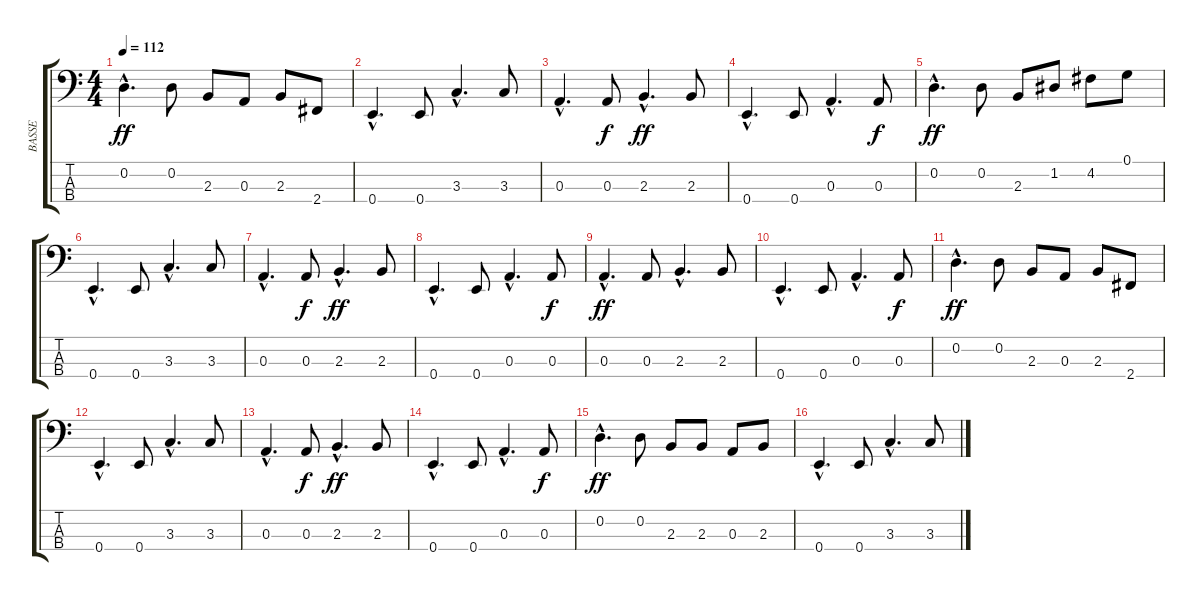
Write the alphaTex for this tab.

\track ("BASSE" "BASSE") {instrument electricbassfinger}
\staff {score tabs}
\tuning (G2 D2 A1 E1) {hide}
\ts (4 4)
\tempo 112
\clef f4
\ks c
0.2{hac}.4{d dy ff} 0.2.8 2.3.8 0.3.8 2.3.8 2.4.8 |
0.4{hac}.4{d} 0.4.8 3.3{hac}.4{d} 3.3.8 |
0.3{hac}.4{d} 0.3.8{dy f} 2.3{hac}.4{d dy ff} 2.3.8 |
0.4{hac}.4{d} 0.4.8 0.3{hac}.4{d} 0.3.8{dy f} |
0.2{hac}.4{d dy ff} 0.2.8 2.3.8 1.2.8 4.2.8 0.1.8 |
0.4{hac}.4{d} 0.4.8 3.3{hac}.4{d} 3.3.8 |
0.3{hac}.4{d} 0.3.8{dy f} 2.3{hac}.4{d dy ff} 2.3.8 |
0.4{hac}.4{d} 0.4.8 0.3{hac}.4{d} 0.3.8{dy f} |
0.3{hac}.4{d dy ff} 0.3.8 2.3{hac}.4{d} 2.3.8 |
0.4{hac}.4{d} 0.4.8 0.3{hac}.4{d} 0.3.8{dy f} |
0.2{hac}.4{d dy ff} 0.2.8 2.3.8 0.3.8 2.3.8 2.4.8 |
0.4{hac}.4{d} 0.4.8 3.3{hac}.4{d} 3.3.8 |
0.3{hac}.4{d} 0.3.8{dy f} 2.3{hac}.4{d dy ff} 2.3.8 |
0.4{hac}.4{d} 0.4.8 0.3{hac}.4{d} 0.3.8{dy f} |
0.2{hac}.4{d dy ff} 0.2.8 2.3.8 2.3.8 0.3.8 2.3.8 |
0.4{hac}.4{d} 0.4.8 3.3{hac}.4{d} 3.3.8
